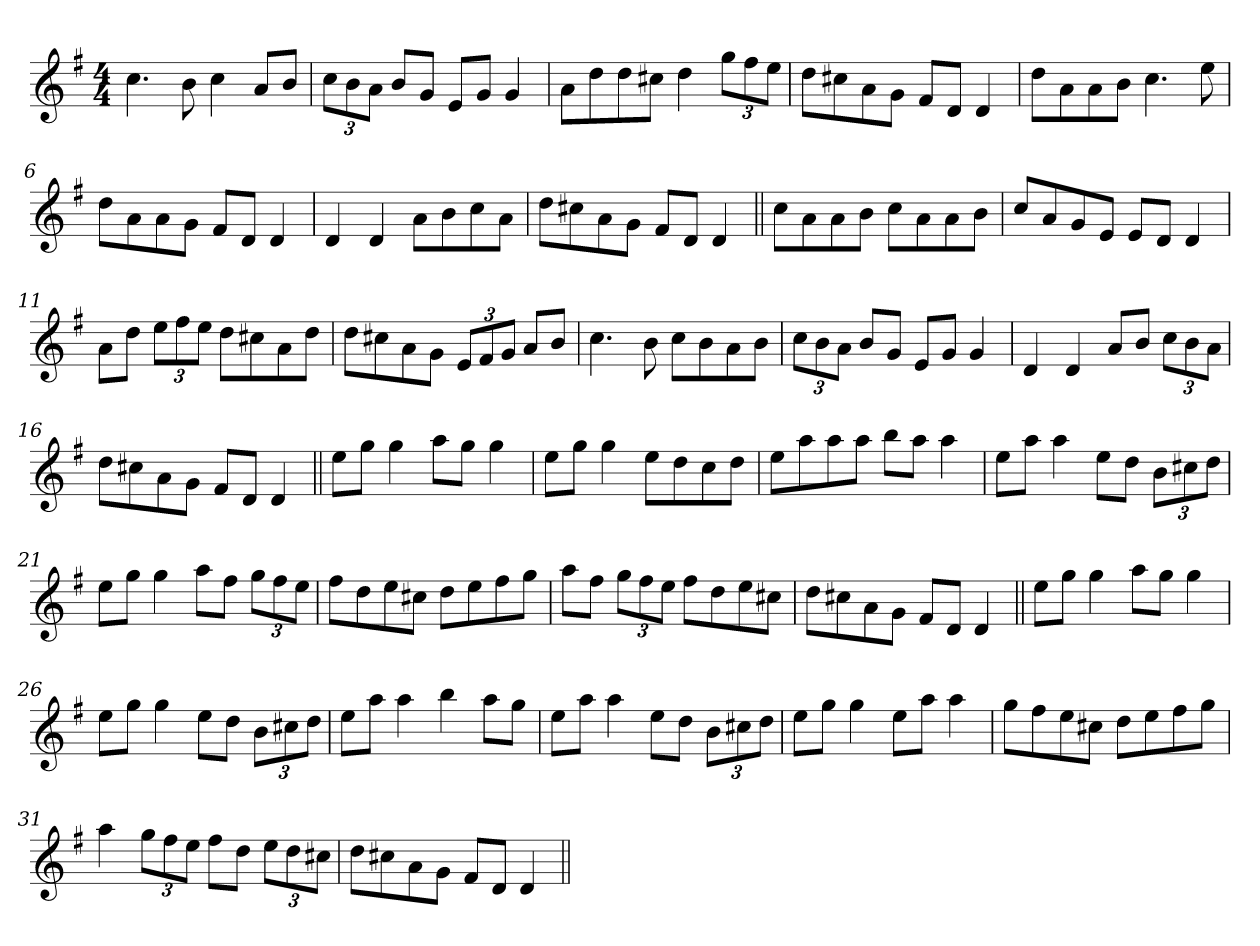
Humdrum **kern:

**kern
*part1
*staff1
*clefG2
*k[f#]
*M4/4
=1
4.cc\
8b\
4cc\
8a/L
8b/J
=2
*Xbrackettup
12cc\L
12b\
12a\J
8b/L
8g/J
8e/L
8g/J
4g/
=3
8a\L
8dd\
8dd\
8cc#X\J
4dd\
12gg\L
12ff#\
12ee\J
=4
8dd\L
8cc#X\
8a\
8g\J
8f#/L
8d/J
4d/
=5
8dd\L
8a\
8a\
8b\J
4.cc\
8ee\
=6
8dd\L
8a\
8a\
8g\J
8f#/L
8d/J
4d/
!!LO:LB:g=z
=7
4d/
4d/
8a\L
8b\
8cc\
8a\J
=8
8dd\L
8cc#X\
8a\
8g\J
8f#/L
8d/J
4d/
=9||
8cc\L
8a\
8a\
8b\J
8cc\L
8a\
8a\
8b\J
=10
8cc/L
8a/
8g/
8e/J
8e/L
8d/J
4d/
=11
8a\L
8dd\J
12ee\L
12ff#\
12ee\J
8dd\L
8cc#X\
8a\
8dd\J
!!LO:LB:g=z
=12
8dd\L
8cc#X\
8a\
8g\J
12e/L
12f#/
12g/J
8a/L
8b/J
=13
4.cc\
8b\
8cc\L
8b\
8a\
8b\J
=14
12cc\L
12b\
12a\J
8b/L
8g/J
8e/L
8g/J
4g/
=15
4d/
4d/
8a/L
8b/J
12cc\L
12b\
12a\J
=16
8dd\L
8cc#X\
8a\
8g\J
8f#/L
8d/J
4d/
=17||
8ee\L
8gg\J
4gg\
8aa\L
8gg\J
4gg\
!!LO:LB:g=z
=18
8ee\L
8gg\J
4gg\
8ee\L
8dd\
8cc\
8dd\J
=19
8ee\L
8aa\
8aa\
8aa\J
8bb\L
8aa\J
4aa\
=20
8ee\L
8aa\J
4aa\
8ee\L
8dd\J
12b\L
12cc#X\
12dd\J
=21
8ee\L
8gg\J
4gg\
8aa\L
8ff#\J
12gg\L
12ff#\
12ee\J
=22
8ff#\L
8dd\
8ee\
8cc#X\J
8dd\L
8ee\
8ff#\
8gg\J
!!LO:LB:g=z
=23
8aa\L
8ff#\J
12gg\L
12ff#\
12ee\J
8ff#\L
8dd\
8ee\
8cc#X\J
=24
8dd\L
8cc#X\
8a\
8g\J
8f#/L
8d/J
4d/
=25||
8ee\L
8gg\J
4gg\
8aa\L
8gg\J
4gg\
=26
8ee\L
8gg\J
4gg\
8ee\L
8dd\J
12b\L
12cc#X\
12dd\J
=27
8ee\L
8aa\J
4aa\
4bb\
8aa\L
8gg\J
!!LO:LB:g=z
=28
8ee\L
8aa\J
4aa\
8ee\L
8dd\J
12b\L
12cc#X\
12dd\J
=29
8ee\L
8gg\J
4gg\
8ee\L
8aa\J
4aa\
=30
8gg\L
8ff#\
8ee\
8cc#X\J
8dd\L
8ee\
8ff#\
8gg\J
=31
4aa\
12gg\L
12ff#\
12ee\J
8ff#\L
8dd\J
12ee\L
12dd\
12cc#X\J
=32
8dd\L
8cc#X\
8a\
8g\J
8f#/L
8d/J
4d/
=||
*-
